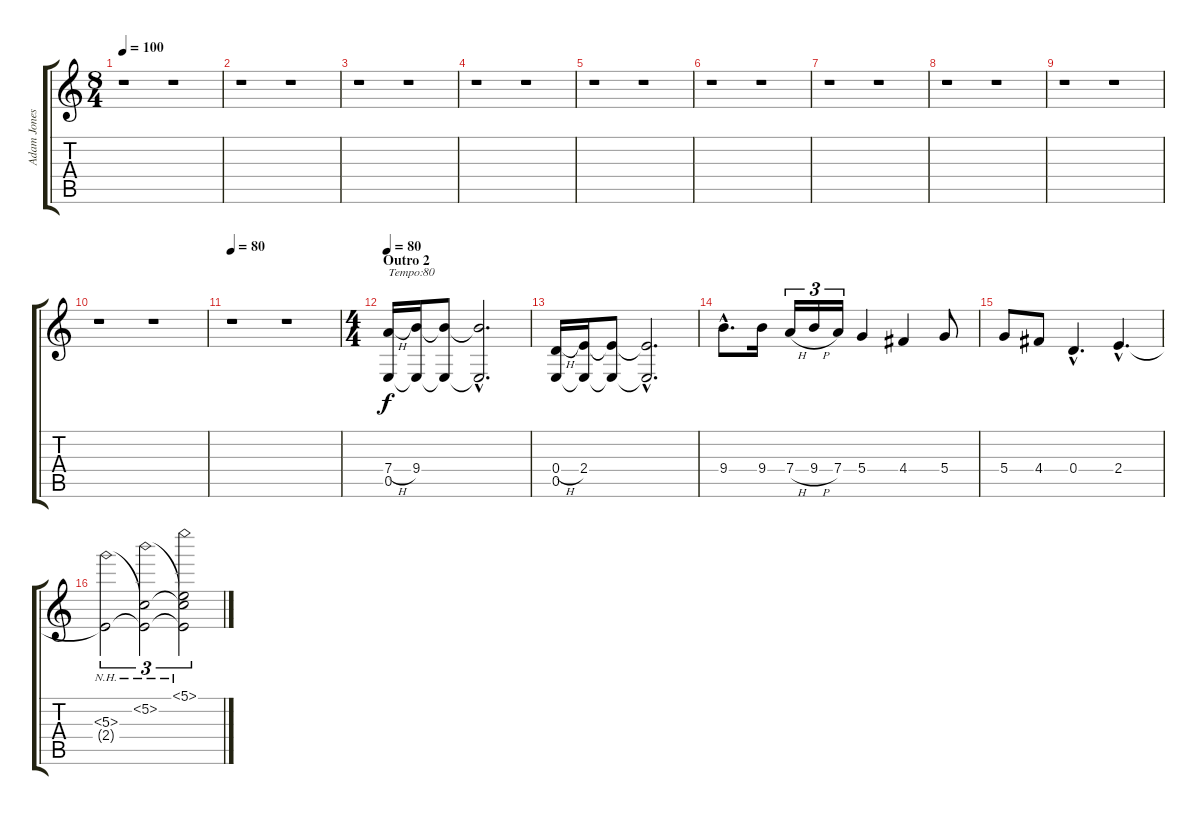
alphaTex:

\track ("Adam Jones - Guitar" "Adam Jones") {instrument electricguitarjazz}
\staff {score tabs}
\tuning (E4 B3 G3 D3 E2 B1) {hide}
\ts (8 4)
\tempo 100
\clef g2
\ks c
r.1{dy f} r.1 |
r.1 r.1 |
r.1 r.1 |
r.1 r.1 |
r.1 r.1 |
r.1 r.1 |
r.1 r.1 |
r.1 r.1 |
r.1 r.1 |
r.1 r.1 |
\tempo 80
r.1 r.1 |
\ts (4 4)
\section ("" "Outro 2")
\tempo 80
(7.4{h} 0.5).16{txt "Tempo:80" volume 11 instrument electricguitarjazz} (9.4 0.5{t}).16 (9.4{t} 0.5{t}).8 (9.4{hac t} 0.5{hac t}).2{d} |
(0.4{h} 0.5).16 (2.4 0.5{t}).16 (2.4{t} 0.5{t}).8 (2.4{hac t} 0.5{hac t}).2{d} |
9.4{hac}.8{d} 9.4.16 7.4{h}.16{tu (3 2)} 9.4{h}.16{tu (3 2)} 7.4.16{tu (3 2)} 5.4.4 4.4.4 5.4.8 |
5.4.8 4.4.8 0.4{hac}.4{d} 2.4{hac}.4{d} |
(5.3{nh} 2.4{t}).2{tu (3 2)} (5.2{nh} 5.3{t} 2.4{t}).2{tu (3 2)} (5.1{nh} 5.2{t} 5.3{t} 2.4{t}).2{tu (3 2)}
